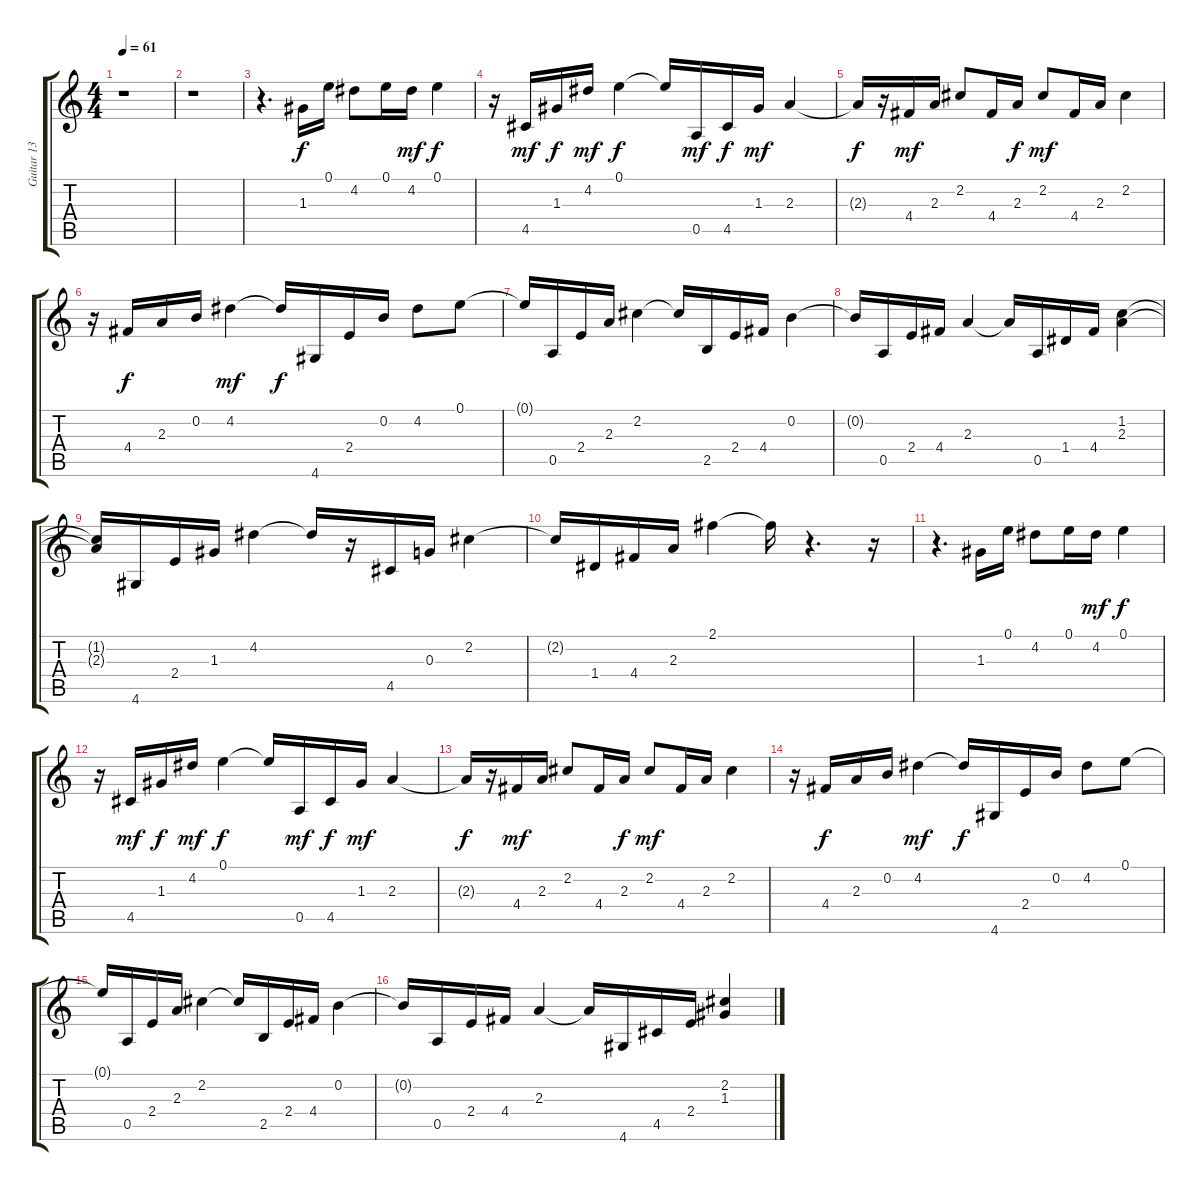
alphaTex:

\track ("Guitar 13" "Guitar 13") {instrument acousticguitarsteel}
\staff {score tabs}
\tuning (E4 B3 G3 D3 A2 E2) {hide}
\ts (4 4)
\tempo 61
\clef g2
\ks c
r.1{dy f} |
r.1 |
r.4{d} 1.3.16 0.1.16 4.2.8 0.1.16 4.2.16{dy mf} 0.1.4{dy f} |
r.16 4.5.16{dy mf} 1.3.16{dy f} 4.2.16{dy mf} 0.1.4{dy f} 0.1{t}.16 0.5.16{dy mf} 4.5.16{dy f} 1.3.16{dy mf} 2.3.4 |
2.3{t}.16{dy f} r.16 4.4.16{dy mf} 2.3.16 2.2.8 4.4.16 2.3.16{dy f} 2.2.8{dy mf} 4.4.16 2.3.16 2.2.4 |
r.16 4.4.16{dy f} 2.3.16 0.2.16 4.2.4{dy mf} 4.2{t}.16{dy f} 4.6.16 2.4.16 0.2.16 4.2.8 0.1.8 |
0.1{t}.16 0.5.16 2.4.16 2.3.16 2.2.4 2.2{t}.16 2.5.16 2.4.16 4.4.16 0.2.4 |
0.2{t}.16 0.5.16 2.4.16 4.4.16 2.3.4 2.3{t}.16 0.5.16 1.4.16 4.4.16 (1.2 2.3).4 |
(1.2{t} 2.3{t}).16 4.6.16 2.4.16 1.3.16 4.2.4 4.2{t}.16 r.16 4.5.16 0.3.16 2.2.4 |
2.2{t}.16 1.4.16 4.4.16 2.3.16 2.1.4 2.1{t}.16 r.4{d} r.16 |
r.4{d} 1.3.16 0.1.16 4.2.8 0.1.16 4.2.16{dy mf} 0.1.4{dy f} |
r.16 4.5.16{dy mf} 1.3.16{dy f} 4.2.16{dy mf} 0.1.4{dy f} 0.1{t}.16 0.5.16{dy mf} 4.5.16{dy f} 1.3.16{dy mf} 2.3.4 |
2.3{t}.16{dy f} r.16 4.4.16{dy mf} 2.3.16 2.2.8 4.4.16 2.3.16{dy f} 2.2.8{dy mf} 4.4.16 2.3.16 2.2.4 |
r.16 4.4.16{dy f} 2.3.16 0.2.16 4.2.4{dy mf} 4.2{t}.16{dy f} 4.6.16 2.4.16 0.2.16 4.2.8 0.1.8 |
0.1{t}.16 0.5.16 2.4.16 2.3.16 2.2.4 2.2{t}.16 2.5.16 2.4.16 4.4.16 0.2.4 |
0.2{t}.16 0.5.16 2.4.16 4.4.16 2.3.4 2.3{t}.16 4.6.16 4.5.16 2.4.16 (2.2 1.3).4
